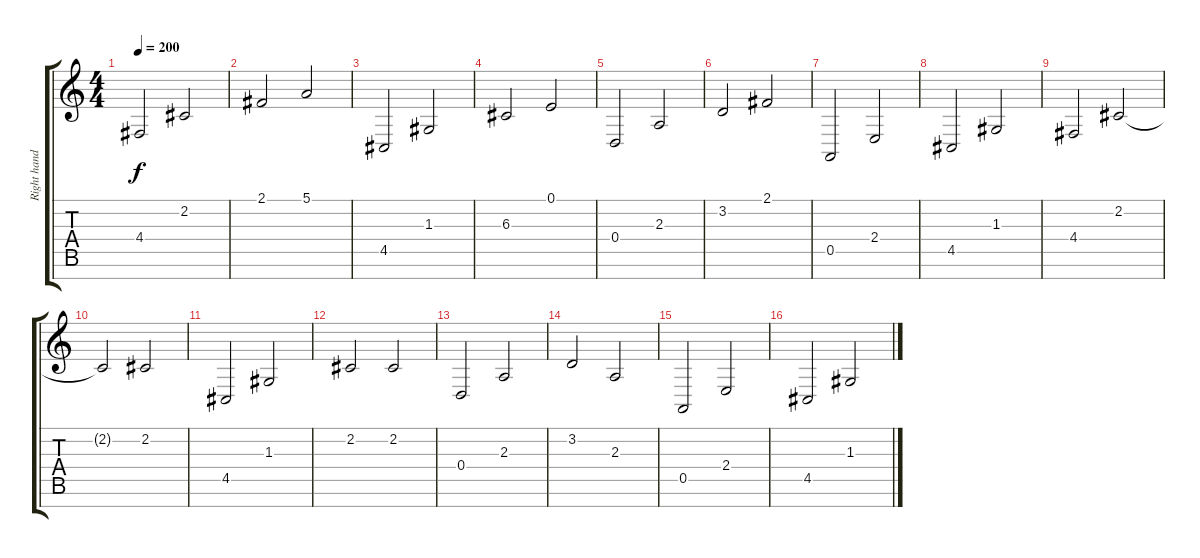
\track ("Right hand" "Right hand") {instrument acousticgrandpiano}
\staff {score tabs}
\tuning (E4 B3 G3 D3 A2 E2 B1) {hide}
\ts (4 4)
\tempo 200
\clef g2
\ks c
4.4.2{dy f} 2.2.2 |
2.1.2 5.1.2 |
4.5.2 1.3.2 |
6.3.2 0.1.2 |
0.4.2 2.3.2 |
3.2.2 2.1.2 |
0.5.2 2.4.2 |
4.5.2 1.3.2 |
4.4.2 2.2.2 |
2.2{t}.2 2.2.2 |
4.5.2 1.3.2 |
2.2.2 2.2.2 |
0.4.2 2.3.2 |
3.2.2 2.3.2 |
0.5.2 2.4.2 |
4.5.2 1.3.2
